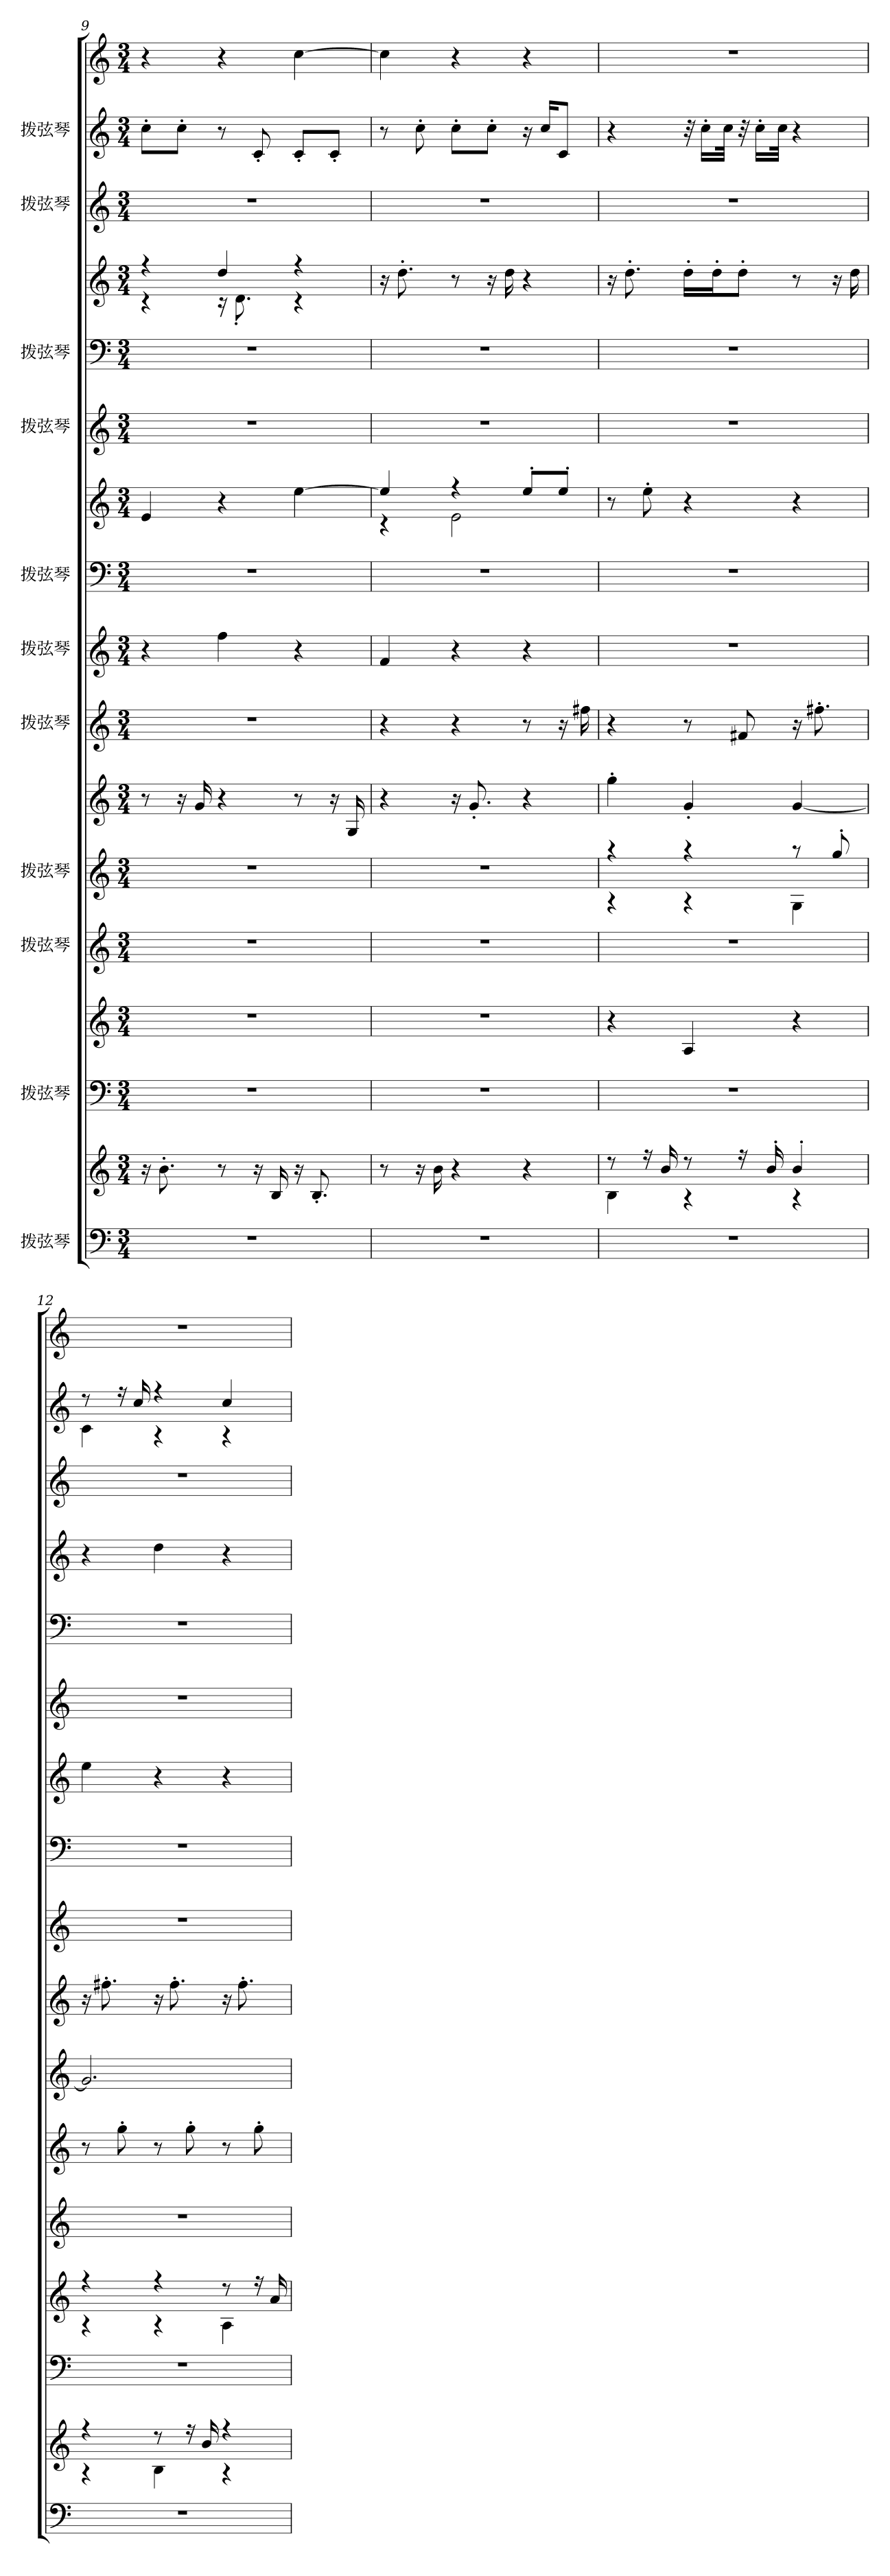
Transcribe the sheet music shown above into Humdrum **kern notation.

**kern	**kern	**kern	**kern	**kern	**kern	**kern	**kern	**kern	**kern	**kern	**kern	**kern	**kern	**kern	**kern	**kern
*part11	*part11	*part10	*part10	*part9	*part8	*part8	*part7	*part6	*part5	*part5	*part4	*part3	*part3	*part2	*part1	*part1
*staff17	*staff16	*staff15	*staff14	*staff13	*staff12	*staff11	*staff10	*staff9	*staff8	*staff7	*staff6	*staff5	*staff4	*staff3	*staff2	*staff1
*I"拨弦琴	*	*I"拨弦琴	*	*I"拨弦琴	*I"拨弦琴	*	*I"拨弦琴	*I"拨弦琴	*I"拨弦琴	*	*I"拨弦琴	*I"拨弦琴	*	*I"拨弦琴	*I"拨弦琴	*
*clefF4	*clefG2	*clefF4	*clefG2	*clefG2	*clefG2	*clefG2	*clefG2	*clefG2	*clefF4	*clefG2	*clefG2	*clefF4	*clefG2	*clefG2	*clefG2	*clefG2
*k[]	*k[]	*k[]	*k[]	*k[]	*k[]	*k[]	*k[]	*k[]	*k[]	*k[]	*k[]	*k[]	*k[]	*k[]	*k[]	*k[]
*M3/4	*M3/4	*M3/4	*M3/4	*M3/4	*M3/4	*M3/4	*M3/4	*M3/4	*M3/4	*M3/4	*M3/4	*M3/4	*M3/4	*M3/4	*M3/4	*M3/4
=9	=9	=9	=9	=9	=9	=9	=9	=9	=9	=9	=9	=9	=9	=9	=9	=9
*	*	*	*	*	*	*	*	*	*	*	*	*	*^	*	*	*
2.r	16r	2.r	2.r	2.r	2.r	8r	2.r	4r	2.r	4e/	2.r	2.r	4r	4r	2.r	8cc'\L	4r
.	8.b'\	.	.	.	.	.	.	.	.	.	.	.	.	.	.	.	.
.	.	.	.	.	.	16r	.	.	.	.	.	.	.	.	.	8cc'\J	.
.	.	.	.	.	.	16g/	.	.	.	.	.	.	.	.	.	.	.
.	8r	.	.	.	.	4r	.	4ff\	.	4r	.	.	4dd/	16r	.	8r	4r
.	.	.	.	.	.	.	.	.	.	.	.	.	.	8.d'\	.	.	.
.	16r	.	.	.	.	.	.	.	.	.	.	.	.	.	.	8c'/	.
.	16B/	.	.	.	.	.	.	.	.	.	.	.	.	.	.	.	.
.	16r	.	.	.	.	8r	.	4r	.	[4ee\	.	.	4r	4r	.	8c'/L	[4cc\
.	8.B'/	.	.	.	.	.	.	.	.	.	.	.	.	.	.	.	.
.	.	.	.	.	.	16r	.	.	.	.	.	.	.	.	.	8c'/J	.
.	.	.	.	.	.	16G/	.	.	.	.	.	.	.	.	.	.	.
*	*	*	*	*	*	*	*	*	*	*	*	*	*v	*v	*	*	*
=10	=10	=10	=10	=10	=10	=10	=10	=10	=10	=10	=10	=10	=10	=10	=10	=10
*	*	*	*	*	*	*	*	*	*	*^	*	*	*	*	*	*
2.r	8r	2.r	2.r	2.r	2.r	4r	4r	4f/	2.r	4ee/]	4r	2.r	2.r	16r	2.r	8r	4cc\]
.	.	.	.	.	.	.	.	.	.	.	.	.	.	8.dd'\	.	.	.
.	16r	.	.	.	.	.	.	.	.	.	.	.	.	.	.	8cc'\	.
.	16b\	.	.	.	.	.	.	.	.	.	.	.	.	.	.	.	.
.	4r	.	.	.	.	16r	4r	4r	.	4r	2e\	.	.	8r	.	8cc'\L	4r
.	.	.	.	.	.	8.g'/	.	.	.	.	.	.	.	.	.	.	.
.	.	.	.	.	.	.	.	.	.	.	.	.	.	16r	.	8cc'\J	.
.	.	.	.	.	.	.	.	.	.	.	.	.	.	16dd\	.	.	.
.	4r	.	.	.	.	4r	8r	4r	.	8ee'/L	.	.	.	4r	.	16r	4r
.	.	.	.	.	.	.	.	.	.	.	.	.	.	.	.	16cc/KL	.
.	.	.	.	.	.	.	16r	.	.	8ee'/J	.	.	.	.	.	8c/J	.
.	.	.	.	.	.	.	16ff#X\	.	.	.	.	.	.	.	.	.	.
*	*	*	*	*	*	*	*	*	*	*v	*v	*	*	*	*	*	*
!!LO:PB:g=z
=11	=11	=11	=11	=11	=11	=11	=11	=11	=11	=11	=11	=11	=11	=11	=11	=11
*	*^	*	*	*	*^	*	*	*	*	*	*	*	*	*	*	*
2.r	8r	4B\	2.r	4r	2.r	4r	4r	4gg'\	4r	2.r	2.r	8r	2.r	2.r	16r	2.r	4r	2.r
.	.	.	.	.	.	.	.	.	.	.	.	.	.	.	8.dd'\	.	.	.
.	16r	.	.	.	.	.	.	.	.	.	.	8ee'\	.	.	.	.	.	.
.	16b/	.	.	.	.	.	.	.	.	.	.	.	.	.	.	.	.	.
.	8r	4r	.	4A/	.	4r	4r	4g'/	8r	.	.	4r	.	.	16dd'\LL	.	32r	.
.	.	.	.	.	.	.	.	.	.	.	.	.	.	.	.	.	16cc'\LL	.
.	.	.	.	.	.	.	.	.	.	.	.	.	.	.	16dd'\J	.	.	.
.	.	.	.	.	.	.	.	.	.	.	.	.	.	.	.	.	32cc\JJk	.
.	16r	.	.	.	.	.	.	.	8f#X/	.	.	.	.	.	8dd'\J	.	32r	.
.	.	.	.	.	.	.	.	.	.	.	.	.	.	.	.	.	16cc'\LL	.
.	16b'/	.	.	.	.	.	.	.	.	.	.	.	.	.	.	.	.	.
.	.	.	.	.	.	.	.	.	.	.	.	.	.	.	.	.	32cc\JJk	.
.	4b'/	4r	.	4r	.	8r	4G\	[4g/	16r	.	.	4r	.	.	8r	.	4r	.
.	.	.	.	.	.	.	.	.	8.ff#X'\	.	.	.	.	.	.	.	.	.
.	.	.	.	.	.	8gg'/	.	.	.	.	.	.	.	.	16r	.	.	.
.	.	.	.	.	.	.	.	.	.	.	.	.	.	.	16dd\	.	.	.
*	*	*	*	*	*	*v	*v	*	*	*	*	*	*	*	*	*	*	*
=12	=12	=12	=12	=12	=12	=12	=12	=12	=12	=12	=12	=12	=12	=12	=12	=12	=12
*	*	*	*	*^	*	*	*	*	*	*	*	*	*	*	*	*^	*
2.r	4r	4r	2.r	4r	4r	2.r	8r	2.g/]	16r	2.r	2.r	4ee\	2.r	2.r	4r	2.r	8r	4c\	2.r
.	.	.	.	.	.	.	.	.	8.ff#X'\	.	.	.	.	.	.	.	.	.	.
.	.	.	.	.	.	.	8gg'\	.	.	.	.	.	.	.	.	.	16r	.	.
.	.	.	.	.	.	.	.	.	.	.	.	.	.	.	.	.	16cc/	.	.
.	8r	4B\	.	4r	4r	.	8r	.	16r	.	.	4r	.	.	4dd\	.	4r	4r	.
.	.	.	.	.	.	.	.	.	8.ff#'\	.	.	.	.	.	.	.	.	.	.
.	16r	.	.	.	.	.	8gg'\	.	.	.	.	.	.	.	.	.	.	.	.
.	16b/	.	.	.	.	.	.	.	.	.	.	.	.	.	.	.	.	.	.
.	4r	4r	.	8r	4A\	.	8r	.	16r	.	.	4r	.	.	4r	.	4cc/	4r	.
.	.	.	.	.	.	.	.	.	8.ff#'\	.	.	.	.	.	.	.	.	.	.
.	.	.	.	16r	.	.	8gg'\	.	.	.	.	.	.	.	.	.	.	.	.
.	.	.	.	16a/	.	.	.	.	.	.	.	.	.	.	.	.	.	.	.
*	*v	*v	*	*v	*v	*	*	*	*	*	*	*	*	*	*	*	*v	*v	*
=	=	=	=	=	=	=	=	=	=	=	=	=	=	=	=	=
*-	*-	*-	*-	*-	*-	*-	*-	*-	*-	*-	*-	*-	*-	*-	*-	*-
